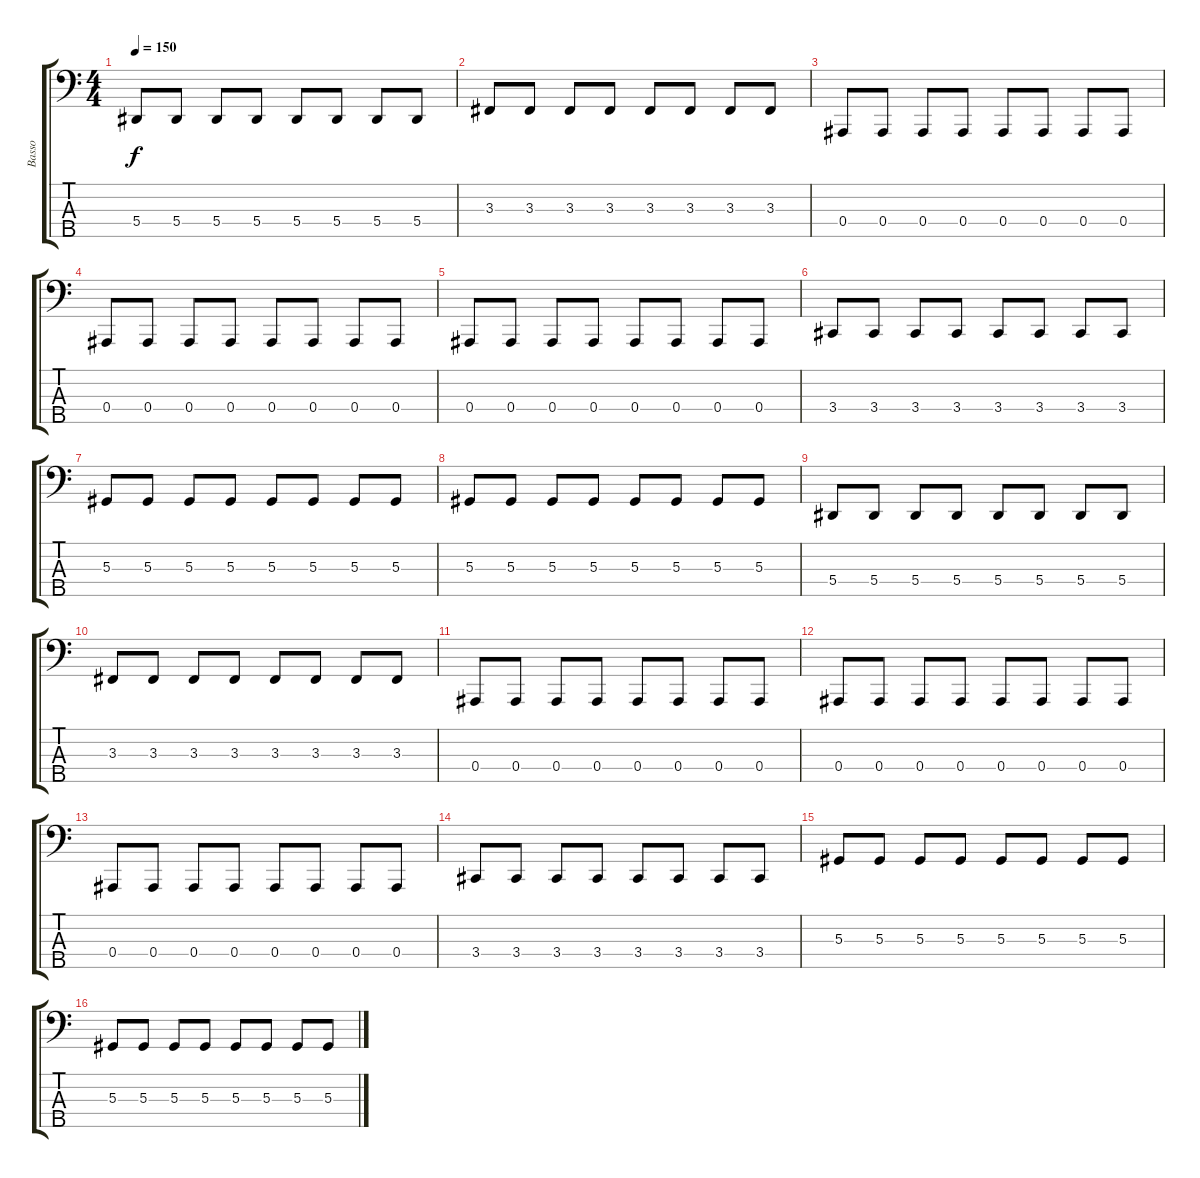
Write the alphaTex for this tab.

\track ("Basso" "Basso") {instrument electricbassfinger}
\staff {score tabs}
\tuning (Db2 Ab1 Eb1 Bb0 F0) {hide}
\ts (4 4)
\tempo 150
\clef f4
\ks c
5.4.8{dy f} 5.4.8 5.4.8 5.4.8 5.4.8 5.4.8 5.4.8 5.4.8 |
3.3.8 3.3.8 3.3.8 3.3.8 3.3.8 3.3.8 3.3.8 3.3.8 |
0.4.8 0.4.8 0.4.8 0.4.8 0.4.8 0.4.8 0.4.8 0.4.8 |
0.4.8 0.4.8 0.4.8 0.4.8 0.4.8 0.4.8 0.4.8 0.4.8 |
0.4.8 0.4.8 0.4.8 0.4.8 0.4.8 0.4.8 0.4.8 0.4.8 |
3.4.8 3.4.8 3.4.8 3.4.8 3.4.8 3.4.8 3.4.8 3.4.8 |
5.3.8 5.3.8 5.3.8 5.3.8 5.3.8 5.3.8 5.3.8 5.3.8 |
5.3.8 5.3.8 5.3.8 5.3.8 5.3.8 5.3.8 5.3.8 5.3.8 |
5.4.8 5.4.8 5.4.8 5.4.8 5.4.8 5.4.8 5.4.8 5.4.8 |
3.3.8 3.3.8 3.3.8 3.3.8 3.3.8 3.3.8 3.3.8 3.3.8 |
0.4.8 0.4.8 0.4.8 0.4.8 0.4.8 0.4.8 0.4.8 0.4.8 |
0.4.8 0.4.8 0.4.8 0.4.8 0.4.8 0.4.8 0.4.8 0.4.8 |
0.4.8 0.4.8 0.4.8 0.4.8 0.4.8 0.4.8 0.4.8 0.4.8 |
3.4.8 3.4.8 3.4.8 3.4.8 3.4.8 3.4.8 3.4.8 3.4.8 |
5.3.8 5.3.8 5.3.8 5.3.8 5.3.8 5.3.8 5.3.8 5.3.8 |
5.3.8 5.3.8 5.3.8 5.3.8 5.3.8 5.3.8 5.3.8 5.3.8
